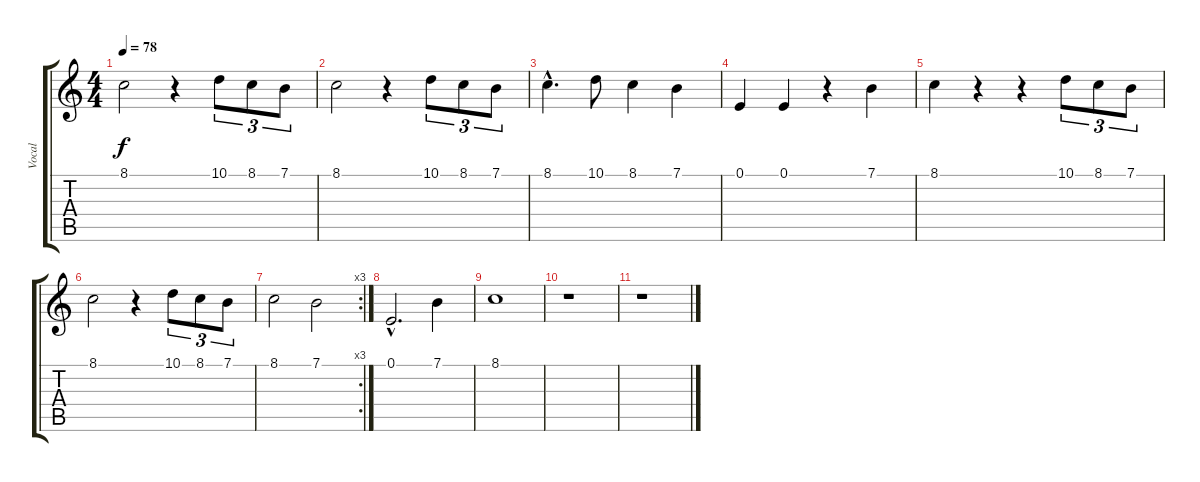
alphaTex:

\track ("Vocal" "Vocal") {instrument altosax}
\staff {score tabs}
\tuning (E4 B3 G3 D3 A2 E2) {hide}
\ts (4 4)
\tempo 78
\clef g2
\ks c
8.1.2{dy f} r.4 10.1.8{tu (3 2)} 8.1.8{tu (3 2)} 7.1.8{tu (3 2)} |
8.1.2 r.4 10.1.8{tu (3 2)} 8.1.8{tu (3 2)} 7.1.8{tu (3 2)} |
8.1{hac}.4{d} 10.1.8 8.1.4 7.1.4 |
0.1.4 0.1.4 r.4 7.1.4 |
8.1.4 r.4 r.4 10.1.8{tu (3 2)} 8.1.8{tu (3 2)} 7.1.8{tu (3 2)} |
8.1.2 r.4 10.1.8{tu (3 2)} 8.1.8{tu (3 2)} 7.1.8{tu (3 2)} |
\rc 3
8.1.2 7.1.2 |
0.1{hac}.2{d} 7.1.4 |
8.1.1 |
r.1 |
r.1
